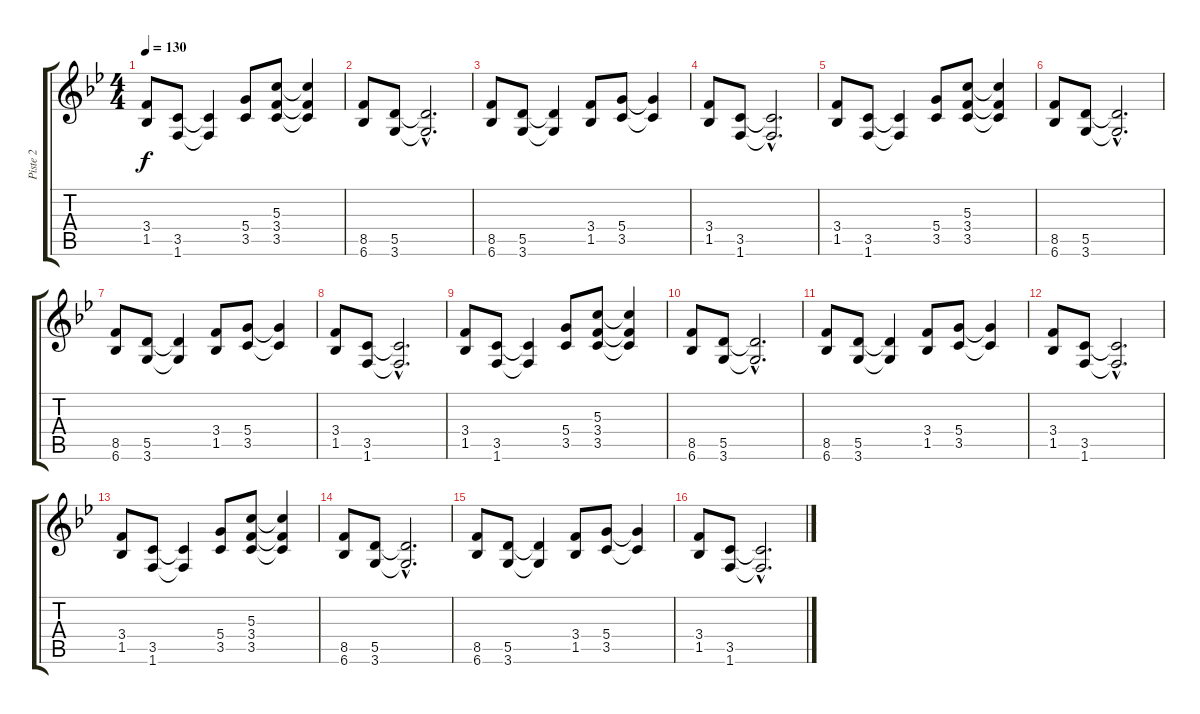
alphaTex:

\track ("Piste 2" "Piste 2") {instrument distortionguitar}
\staff {score tabs}
\tuning (E4 B3 G3 D3 A2 E2) {hide}
\ts (4 4)
\tempo 130
\clef g2
\ks gminor
(3.4 1.5).8{dy f} (3.5 1.6).8 (3.5{t} 1.6{t}).4 (5.4 3.5).8 (5.3 3.4 3.5).8 (5.3{t} 3.4{t} 3.5{t}).4 |
(8.5 6.6).8 (5.5 3.6).8 (5.5{hac t} 3.6{hac t}).2{d} |
(8.5 6.6).8 (5.5 3.6).8 (5.5{t} 3.6{t}).4 (3.4 1.5).8 (5.4 3.5).8 (5.4{t} 3.5{t}).4 |
(3.4 1.5).8 (3.5 1.6).8 (3.5{hac t} 1.6{hac t}).2{d} |
(3.4 1.5).8 (3.5 1.6).8 (3.5{t} 1.6{t}).4 (5.4 3.5).8 (5.3 3.4 3.5).8 (5.3{t} 3.4{t} 3.5{t}).4 |
(8.5 6.6).8 (5.5 3.6).8 (5.5{hac t} 3.6{hac t}).2{d} |
(8.5 6.6).8 (5.5 3.6).8 (5.5{t} 3.6{t}).4 (3.4 1.5).8 (5.4 3.5).8 (5.4{t} 3.5{t}).4 |
(3.4 1.5).8 (3.5 1.6).8 (3.5{hac t} 1.6{hac t}).2{d} |
(3.4 1.5).8 (3.5 1.6).8 (3.5{t} 1.6{t}).4 (5.4 3.5).8 (5.3 3.4 3.5).8 (5.3{t} 3.4{t} 3.5{t}).4 |
(8.5 6.6).8 (5.5 3.6).8 (5.5{hac t} 3.6{hac t}).2{d} |
(8.5 6.6).8 (5.5 3.6).8 (5.5{t} 3.6{t}).4 (3.4 1.5).8 (5.4 3.5).8 (5.4{t} 3.5{t}).4 |
(3.4 1.5).8 (3.5 1.6).8 (3.5{hac t} 1.6{hac t}).2{d} |
(3.4 1.5).8 (3.5 1.6).8 (3.5{t} 1.6{t}).4 (5.4 3.5).8 (5.3 3.4 3.5).8 (5.3{t} 3.4{t} 3.5{t}).4 |
(8.5 6.6).8 (5.5 3.6).8 (5.5{hac t} 3.6{hac t}).2{d} |
(8.5 6.6).8 (5.5 3.6).8 (5.5{t} 3.6{t}).4 (3.4 1.5).8 (5.4 3.5).8 (5.4{t} 3.5{t}).4 |
(3.4 1.5).8 (3.5 1.6).8 (3.5{hac t} 1.6{hac t}).2{d}
